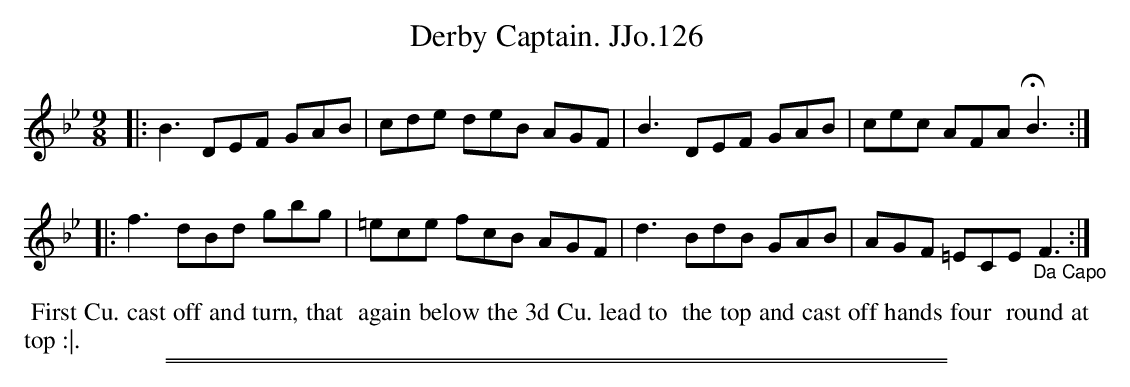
X:1
T: Derby Captain. JJo.126
M:9/8
L:1/8
K:Bb
|: B3 DEF GAB | cde deB AGF | B3 DEF GAB | cec AFA !fermata!B3 :|
|: f3 dBd gbg | =ece fcB AGF | d3 BdB GAB | AGF =ECE "_Da Capo"F3 :|
